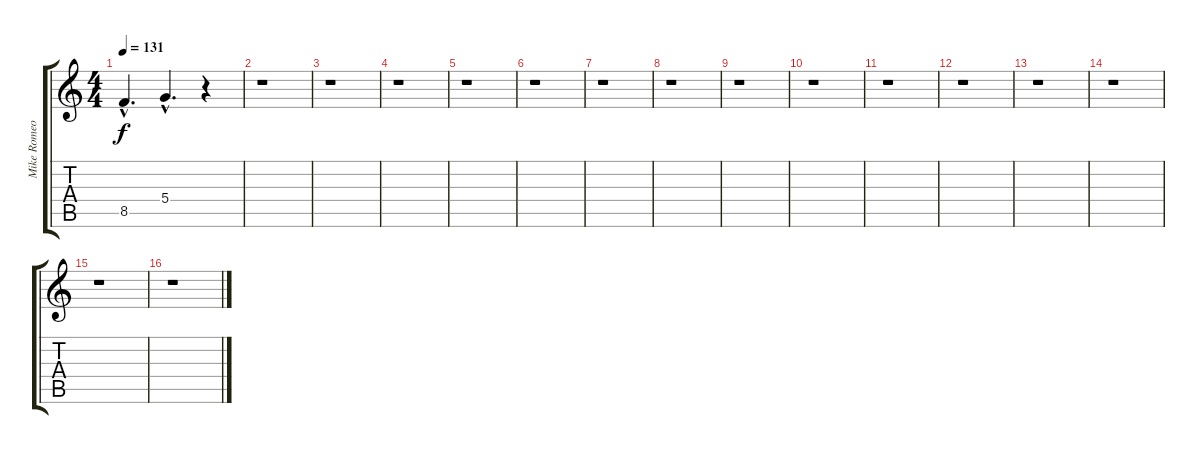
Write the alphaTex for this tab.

\track ("Mike Romeo (E-Guitar)" "Mike Romeo") {instrument distortionguitar}
\staff {score tabs}
\tuning (E4 B3 G3 D3 A2 E2) {hide}
\ts (4 4)
\tempo 131
\clef g2
\ks c
8.5{hac}.4{d dy f} 5.4{hac}.4{d} r.4 |
r.1 |
r.1 |
r.1 |
r.1 |
r.1 |
r.1 |
r.1 |
r.1 |
r.1 |
r.1 |
r.1 |
r.1 |
r.1 |
r.1 |
r.1
